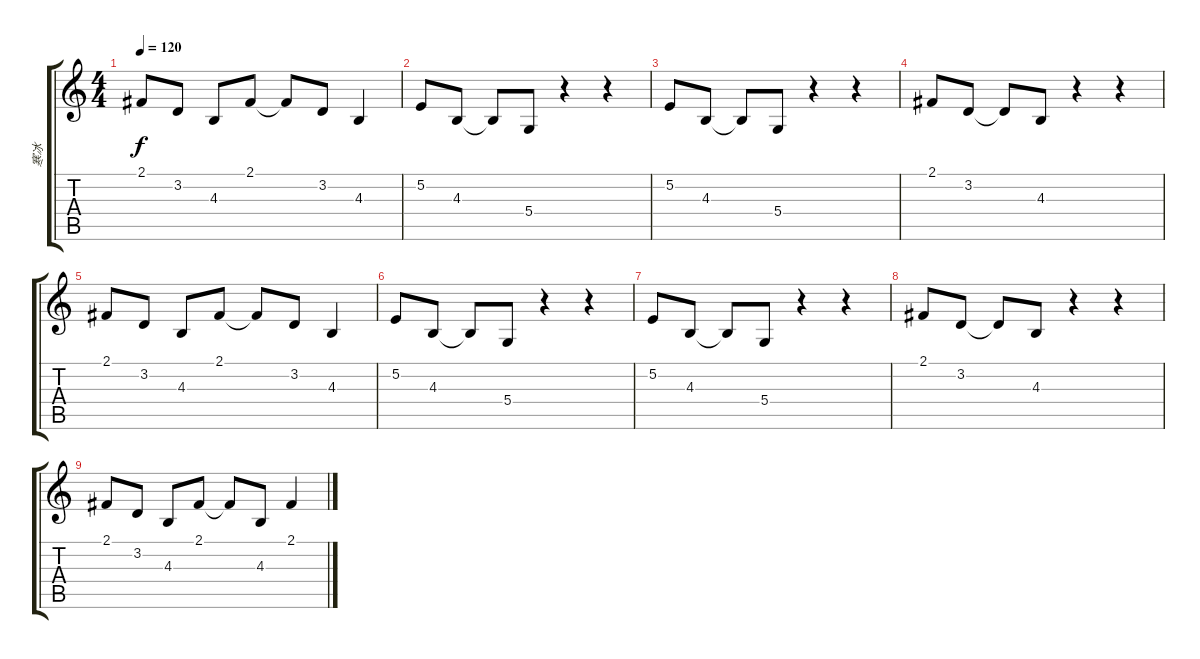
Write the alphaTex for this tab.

\track ("寒冰" "寒冰") {instrument whistle}
\staff {score tabs}
\tuning (E4 B3 G3 D3 A2 E2) {hide}
\ts (4 4)
\tempo 120
\clef g2
\ks c
2.1.8{dy f} 3.2.8 4.3.8 2.1.8 2.1{t}.8 3.2.8 4.3.4 |
5.2.8 4.3.8 4.3{t}.8 5.4.8 r.4 r.4 |
5.2.8 4.3.8 4.3{t}.8 5.4.8 r.4 r.4 |
2.1.8 3.2.8 3.2{t}.8 4.3.8 r.4 r.4 |
2.1.8 3.2.8 4.3.8 2.1.8 2.1{t}.8 3.2.8 4.3.4 |
5.2.8 4.3.8 4.3{t}.8 5.4.8 r.4 r.4 |
5.2.8 4.3.8 4.3{t}.8 5.4.8 r.4 r.4 |
2.1.8 3.2.8 3.2{t}.8 4.3.8 r.4 r.4 |
2.1.8 3.2.8 4.3.8 2.1.8 2.1{t}.8 4.3.8 2.1.4
